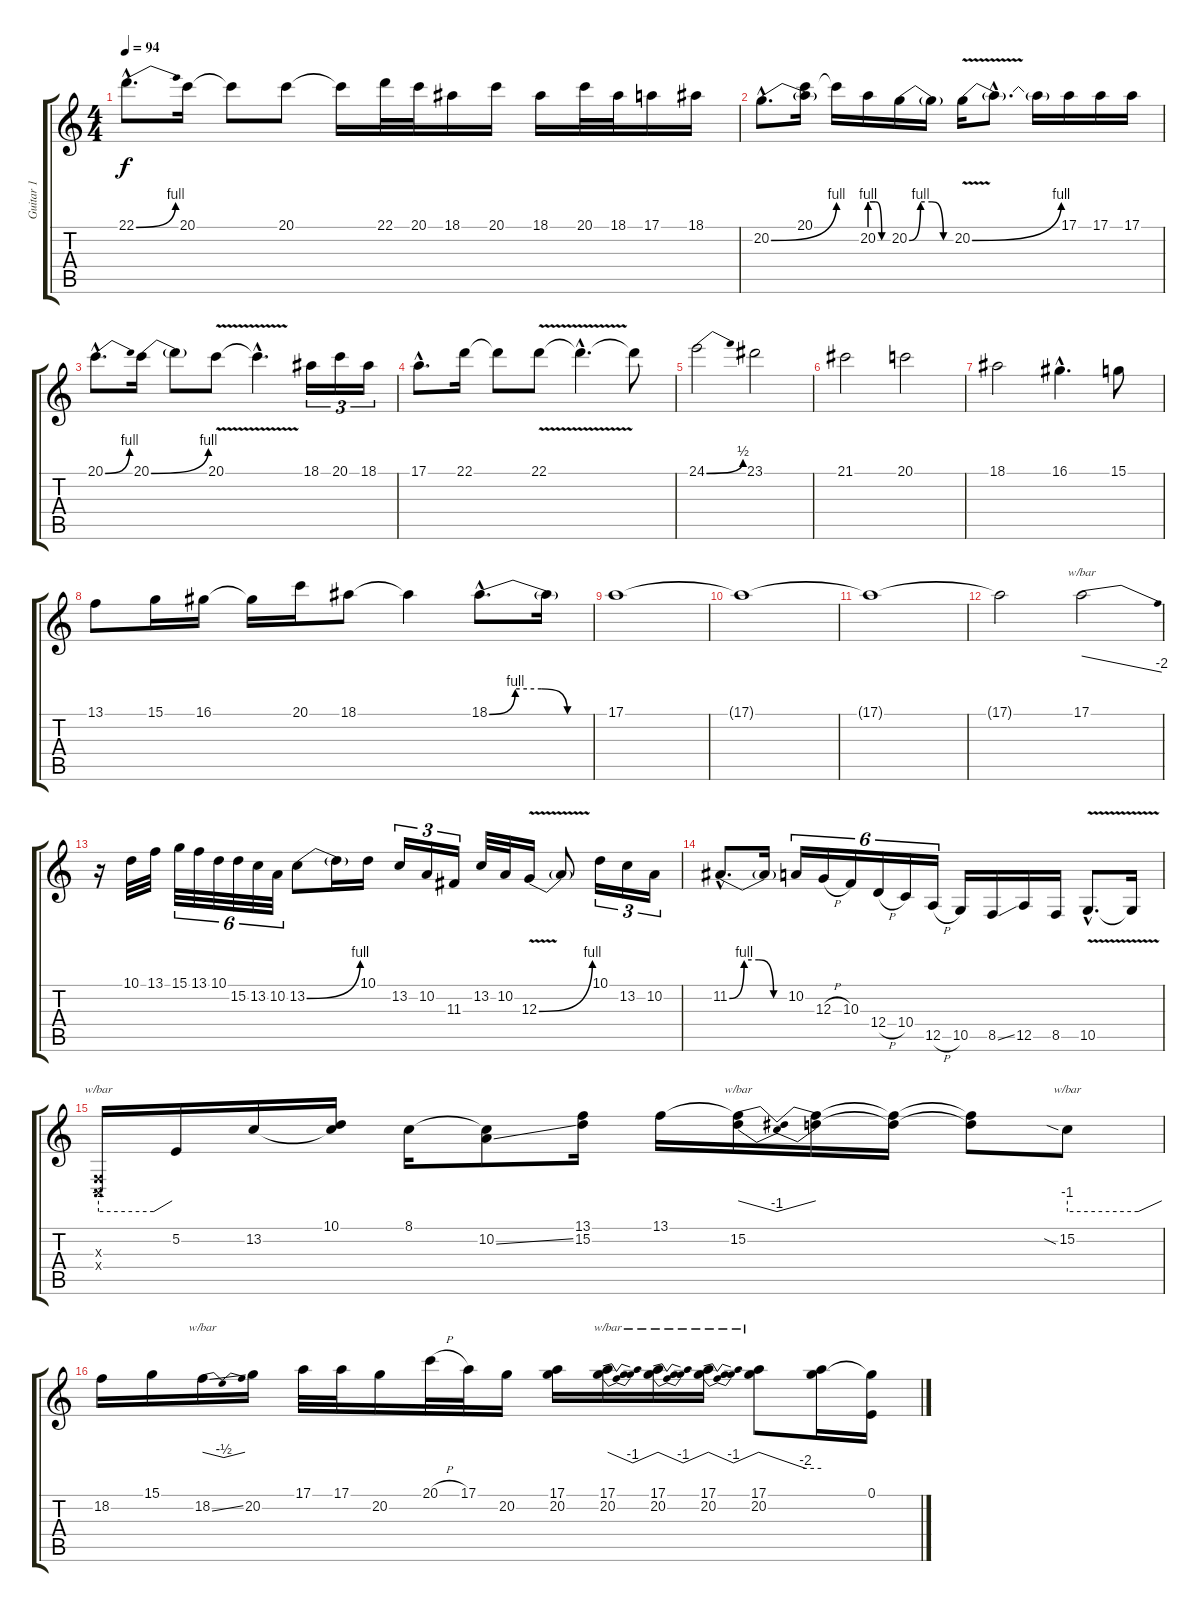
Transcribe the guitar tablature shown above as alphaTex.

\track ("Guitar 1" "Guitar 1") {instrument lead2sawtooth}
\staff {score tabs}
\tuning (E4 B3 G3 D3 A2 E2) {hide}
\ts (4 4)
\tempo 94
\clef g2
\ks c
22.1{be (bend 0 0 60 4) hac}.8{d dy f} 20.1.16 20.1{t}.8 20.1.8 20.1{t}.16 22.1.32 20.1.32 18.1.16 20.1.16 18.1.16 20.1.32 18.1.32 17.1.16 18.1.16 |
20.2{be (bend 0 0 60 4) hac}.8{d} (20.1 20.2{t}).16 20.1{t}.16 20.2{be (custom 0 4 20 4 40 0 60 0)}.16 20.2{be (custom 0 0 15 4 30 4 45 0 60 0)}.16 20.2{t}.16 20.2{be (bend 0 0 60 4) v}.16 20.2{hac t}.8{d} 20.2{t}.16 17.1.16 17.1.16 17.1.16 |
20.1{be (bend 0 0 60 4) hac}.8{d} 20.1{be (bend 0 0 60 4)}.16 20.1{t}.8 20.1{v}.8 20.1{hac t}.4{d} 18.1.16{tu (3 2)} 20.1.16{tu (3 2)} 18.1.16{tu (3 2)} |
17.1{hac}.8{d} 22.1.16 22.1{t}.8 22.1{v}.8 22.1{hac t}.4{d} 22.1{t}.8 |
24.1{be (bend 0 0 60 2)}.2 23.1.2 |
21.1.2 20.1.2 |
18.1.2 16.1{hac}.4{d} 15.1.8 |
13.1.8 15.1.16 16.1.16 16.1{t}.16 20.1.16 18.1.8 18.1{t}.4 18.1{be (custom 0 0 15 4 30 4 45 0 60 0) hac}.8{d} 18.1{t}.16 |
17.1.1 |
17.1{t}.1 |
17.1{t}.1 |
17.1{t}.2 17.1.2{tbe (dive default 0 0 60 -8)} |
r.16 10.1.32{volume 16 instrument distortionguitar} 13.1.32 15.1.32{tu (6 4)} 13.1.32{tu (6 4)} 10.1.32{tu (6 4)} 15.2.32{tu (6 4)} 13.2.32{tu (6 4)} 10.2.32{tu (6 4)} 13.2{be (bend 0 0 60 4)}.8 13.2{t}.16 10.1.16 13.2.16{tu (3 2)} 10.2.16{tu (3 2)} 11.3.16{tu (3 2)} 13.2.32 10.2.32 12.3{be (bend 0 0 60 4) v}.16 12.3{t}.8 10.1.16{tu (3 2)} 13.2.16{tu (3 2)} 10.2.16{tu (3 2)} |
11.2{be (custom 0 0 15 4 30 4 45 0 60 0) hac}.8{d} 11.2{t}.16 10.2.16{tu (6 4)} 12.3{h}.16{tu (6 4)} 10.3.16{tu (6 4)} 12.4{h}.16{tu (6 4)} 10.4.16{tu (6 4)} 12.5{h}.16{tu (6 4)} 10.5.16 8.5{ss}.16 12.5.16 8.5.16 10.5{v hac}.8{d} 10.5{t}.16 |
(0.3{x} 0.4{x}).16{tbe (custom default 0 -4 45 -4 60 0)} 5.2.16 13.2.16 (10.1 13.2{t}).16 8.1.16 (8.1{t} 10.2{ss}).8 (13.1 15.2).16 13.1.16 (13.1{t} 15.2).16{tbe (dip default 0 0 30 -4 60 0)} (13.1{t} 15.2{t}).16 (13.1{t} 15.2{t}).16 (13.1{t} 15.2{t}).8 15.2{sia}.8{tbe (custom default 0 -4 45 -4 60 0)} |
18.2.16 15.1.16 18.2{ss}.16{tbe (dip default 0 0 30 -2 60 0)} 20.2.16 17.1.32 17.1.32 20.2.16 20.1{h}.32 17.1.32 20.2.16 (17.1 20.2).16 (17.1 20.2).16{tbe (dip default 0 0 30 -4 60 0)} (17.1 20.2).16{tbe (dip default 0 0 30 -4 60 0)} (17.1 20.2).16{tbe (dip default 0 0 30 -4 60 0)} (17.1 20.2).8{tbe (custom default 0 0 45 -8 60 -8)} (17.1{t} 20.2{t}).16 (0.1 20.2{t}).16
